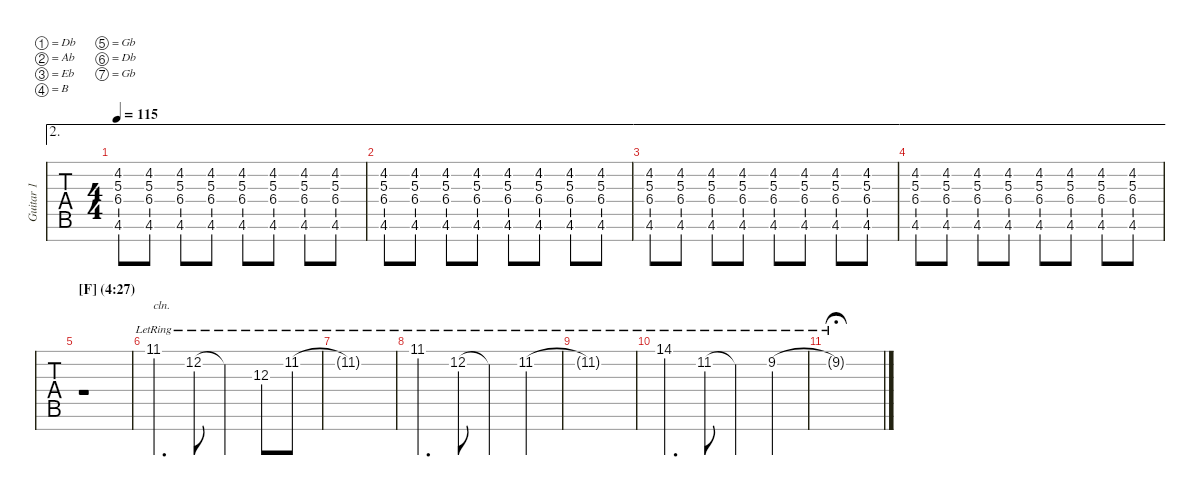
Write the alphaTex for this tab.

\defaultSystemsLayout 2
\hideDynamics
\bracketExtendMode nobrackets
\multiTrackTrackNamePolicy allsystems
\firstSystemTrackNameMode fullname
\otherSystemsTrackNameMode fullname
\otherSystemsTrackNameOrientation horizontal
\track ("Guitar 1" "Gtr. 1") {instrument overdrivenguitar}
\staff {tabs}
\tuning (Db4 Ab3 Eb3 B2 Gb2 Db2 Gb1)
\ae 2
\ts (4 4)
\tempo 115
\clef g2
\ks c
(4.6 6.4 5.3{acc #} 4.2).8{dy mf} (4.6 6.4 5.3{acc #} 4.2).8 (4.6 6.4 5.3{acc #} 4.2).8 (4.6 6.4 5.3{acc #} 4.2).8 (4.6 6.4 5.3{acc #} 4.2).8 (4.6 6.4 5.3{acc #} 4.2).8 (4.6 6.4 5.3{acc #} 4.2).8 (4.6 6.4 5.3{acc #} 4.2).8 |
\ae 2
(4.6 6.4 5.3{acc #} 4.2).8 (4.6 6.4 5.3{acc #} 4.2).8 (4.6 6.4 5.3{acc #} 4.2).8 (4.6 6.4 5.3{acc #} 4.2).8 (4.6 6.4 5.3{acc #} 4.2).8 (4.6 6.4 5.3{acc #} 4.2).8 (4.6 6.4 5.3{acc #} 4.2).8 (4.6 6.4 5.3{acc #} 4.2).8 |
\ae 2
\scale
1.00424 (4.6 6.4 5.3{acc #} 4.2).8 (4.6 6.4 5.3{acc #} 4.2).8 (4.6 6.4 5.3{acc #} 4.2).8 (4.6 6.4 5.3{acc #} 4.2).8 (4.6 6.4 5.3{acc #} 4.2).8 (4.6 6.4 5.3{acc #} 4.2).8 (4.6 6.4 5.3{acc #} 4.2).8 (4.6 6.4 5.3{acc #} 4.2).8 |
\ae 2
\scale
0.99576 (4.6 6.4 5.3{acc #} 4.2).8 (4.6 6.4 5.3{acc #} 4.2).8 (4.6 6.4 5.3{acc #} 4.2).8 (4.6 6.4 5.3{acc #} 4.2).8 (4.6 6.4 5.3{acc #} 4.2).8 (4.6 6.4 5.3{acc #} 4.2).8 (4.6 6.4 5.3{acc #} 4.2).8 (4.6 6.4 5.3{acc #} 4.2).8 |
\section ("" "[F] (4:27)")
\scale
1.00293 r.1 |
\scale
0.999761 11.1{lr}.4{d txt "cln." instrument overdrivenguitar} 12.2{lr acc #}.8 12.2{lr t acc #}.4 12.3{lr acc #}.8 11.2{lr}.8 |
\scale
1.00024 11.2{lr t}.1 |
\scale
0.997069 11.1{lr}.4{d} 12.2{lr acc #}.8 12.2{lr t acc #}.4 11.2{lr}.4 |
\scale
1.00159 11.2{lr t}.1 |
\scale
1.00043 14.1{lr acc #}.4{d} 11.2{lr}.8 11.2{lr t}.4 9.2{lr}.4 |
\scale
0.997982 9.2{lr t}.1{fermata (medium 0.5)}
